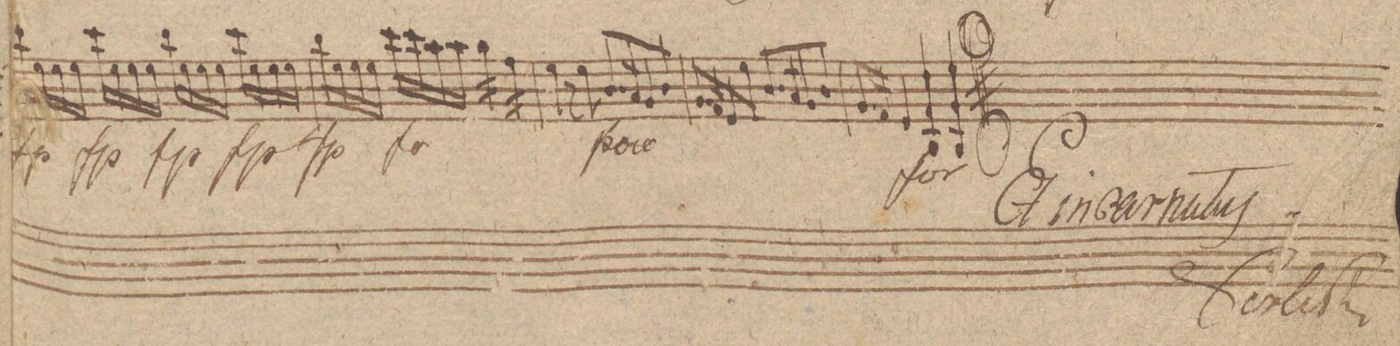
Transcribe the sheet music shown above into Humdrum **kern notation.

**kern	**dynam
*I"Violino Primo	*
*clefG2	*
*k[f#c#g#d#]	*
*met(c)	*
*M4/4	*
16bb\LL	fp
16ee\	.
16ee\	.
16ee\JJ	.
16ccc#\LL	fp
16ee\	.
16ee\	.
16ee\JJ	.
16bb\LL	fp
16ee\	.
16ee\	.
16ee\JJ	.
16ccc#\LL	fp
16ee\	.
16ee\	.
16ee\JJ	.
=27	=27
16bb\LL	fp
16ee\	.
16ee\	.
16ee\JJ	.
16ccc#\LL	f
16ccc#\	.
16aa\	.
16aa\JJ	.
*tremolo	*
16gg#\LL	.
16gg#\	.
16gg#\	.
16gg#\JJ	.
16ff#\LL	.
16ff#\	.
16ff#\	.
16ff#\JJ	.
*Xtremolo	*
=28	=28
4ee\	.
8r	.
8ee\	.
8.b/L	.
16a/K	.
8g#/	.
8b/J	.
=29	=29
8.g#/L	.
16f#/K	.
8e/	.
8ee\J	.
8.b/L	.
16a/K	.
8g#/	.
8b/J	.
=30	=30
8.g#/L	.
16f#/Jk	.
4e/	.
4dd# 4f# 4B/	f
4ee 4g# 4B/	.
=31||	=31||
*k[f#c#g#]	*
*M3/8	*
*-	*-
